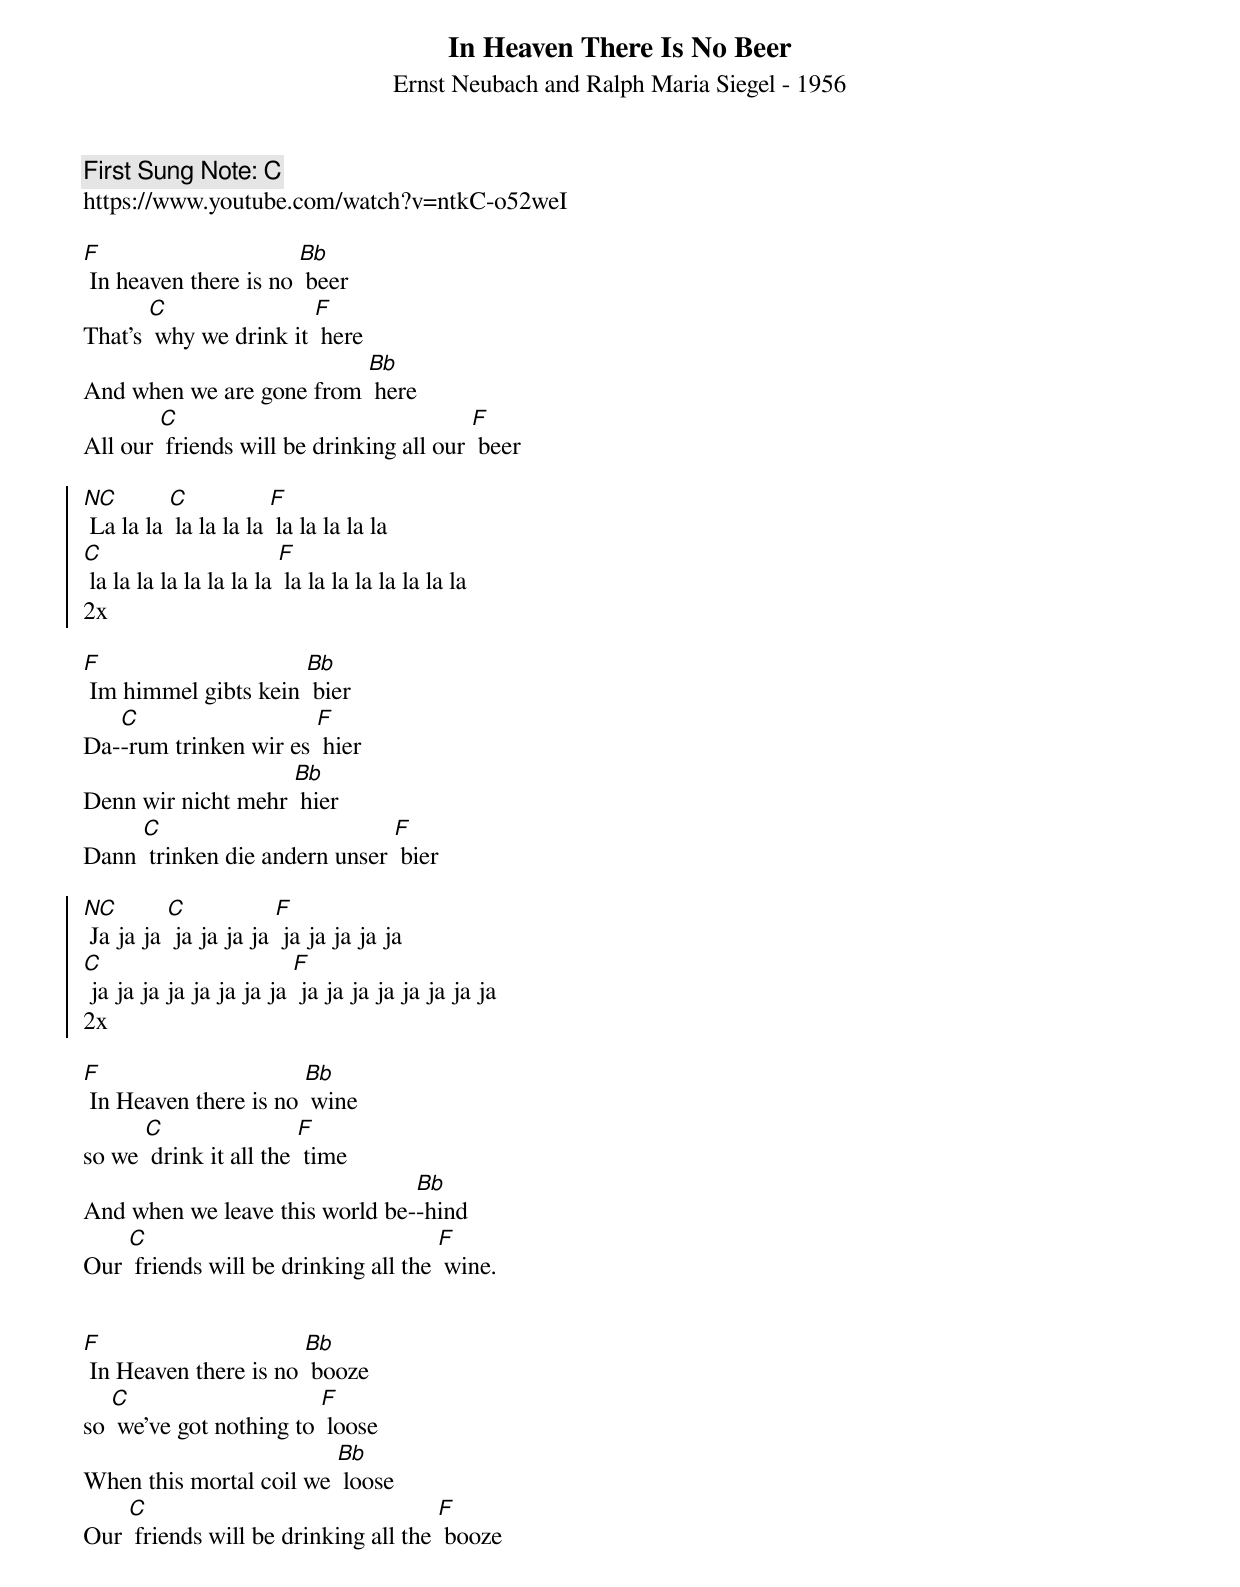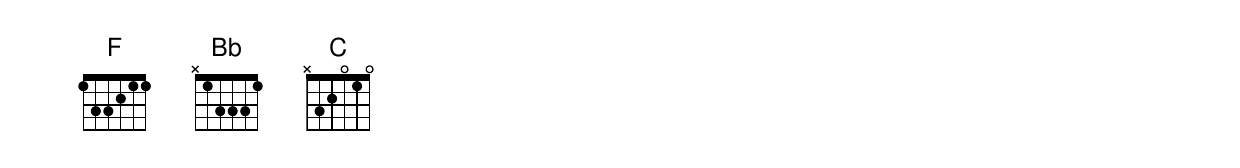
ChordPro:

{t:In Heaven There Is No Beer}
{st: Ernst Neubach and Ralph Maria Siegel - 1956}
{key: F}
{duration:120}
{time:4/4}
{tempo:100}
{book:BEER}
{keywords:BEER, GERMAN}
{c: First Sung Note: C }
https://www.youtube.com/watch?v=ntkC-o52weI

[F] In heaven there is no [Bb] beer
That's [C] why we drink it [F] here
And when we are gone from [Bb] here
All our [C] friends will be drinking all our [F] beer

{soc}
[NC] La la la [C] la la la la [F] la la la la la
[C] la la la la la la la la [F] la la la la la la la la
2x
{eoc}

[F] Im himmel gibts kein [Bb] bier
Da-[C]-rum trinken wir es [F] hier
Denn wir nicht mehr [Bb] hier
Dann [C] trinken die andern unser [F] bier

{soc}
[NC] Ja ja ja [C] ja ja ja ja [F] ja ja ja ja ja
[C] ja ja ja ja ja ja ja ja [F] ja ja ja ja ja ja ja ja
2x
{eoc}

[F] In Heaven there is no [Bb] wine
so we [C] drink it all the [F] time
And when we leave this world be-[Bb]-hind
Our [C] friends will be drinking all the [F] wine.

{soc}
{eoc}

[F] In Heaven there is no [Bb] booze
so [C] we've got nothing to [F] loose
When this mortal coil we [Bb] loose
Our [C] friends will be drinking all the [F] booze

{soc}
{eoc}
